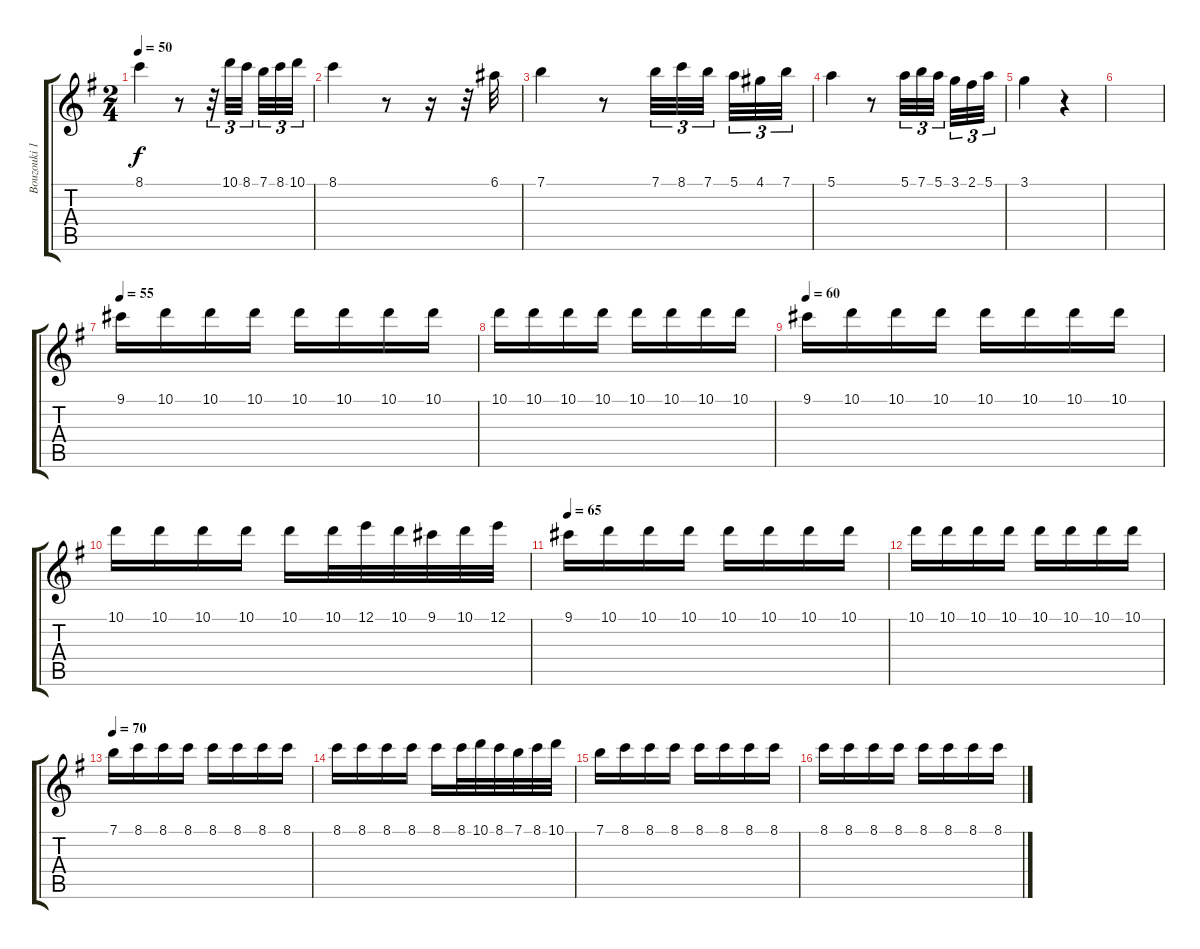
\track ("Bouzouki 1" "Bouzouki 1") {instrument acousticguitarsteel}
\staff {score tabs}
\tuning (E4 B3 G3 D3 A2 E2) {hide}
\ts (2 4)
\tempo 50
\clef g2
\ks g
8.1.4{dy f} r.8 r.32{tu (3 2)} 10.1.32{tu (3 2)} 8.1.32{tu (3 2) beam splitsecondary} 7.1.32{tu (3 2)} 8.1.32{tu (3 2)} 10.1.32{tu (3 2)} |
8.1.4 r.8 r.16 r.32 6.1.32 |
7.1.4 r.8 7.1.32{tu (3 2)} 8.1.32{tu (3 2)} 7.1.32{tu (3 2) beam splitsecondary} 5.1.32{tu (3 2)} 4.1.32{tu (3 2)} 7.1.32{tu (3 2)} |
5.1.4 r.8 5.1.32{tu (3 2)} 7.1.32{tu (3 2)} 5.1.32{tu (3 2) beam splitsecondary} 3.1.32{tu (3 2)} 2.1.32{tu (3 2)} 5.1.32{tu (3 2)} |
3.1.4 r.4 |
|
\tempo 55
9.1.16 10.1.16 10.1.16 10.1.16 10.1.16 10.1.16 10.1.16 10.1.16 |
10.1.16 10.1.16 10.1.16 10.1.16 10.1.16 10.1.16 10.1.16 10.1.16 |
\tempo 60
9.1.16 10.1.16 10.1.16 10.1.16 10.1.16 10.1.16 10.1.16 10.1.16 |
10.1.16 10.1.16 10.1.16 10.1.16 10.1.16 10.1.32 12.1.32 10.1.32 9.1.32 10.1.32 12.1.32 |
\tempo 65
9.1.16 10.1.16 10.1.16 10.1.16 10.1.16 10.1.16 10.1.16 10.1.16 |
10.1.16 10.1.16 10.1.16 10.1.16 10.1.16 10.1.16 10.1.16 10.1.16 |
\tempo 70
7.1.16 8.1.16 8.1.16 8.1.16 8.1.16 8.1.16 8.1.16 8.1.16 |
8.1.16 8.1.16 8.1.16 8.1.16 8.1.16 8.1.32 10.1.32 8.1.32 7.1.32 8.1.32 10.1.32 |
7.1.16 8.1.16 8.1.16 8.1.16 8.1.16 8.1.16 8.1.16 8.1.16 |
8.1.16 8.1.16 8.1.16 8.1.16 8.1.16 8.1.16 8.1.16 8.1.16
